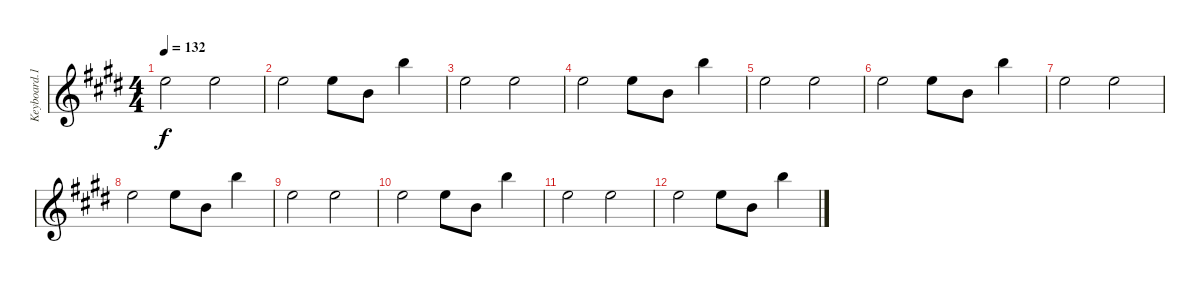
\track ("Keyboard.1" "Keyboard.1") {instrument electricgrandpiano}
\staff {score}
\tuning (E4 B3 G3 D3 A2 E2 B1) {hide}
\ts (4 4)
\tempo 132
\clef g2
\ks e
12.1.2{dy f} 12.1.2 |
12.1.2 12.1.8 7.1.8 19.1.4 |
12.1.2 12.1.2 |
12.1.2 12.1.8 7.1.8 19.1.4 |
12.1.2 12.1.2 |
12.1.2 12.1.8 7.1.8 19.1.4 |
12.1.2 12.1.2 |
12.1.2 12.1.8 7.1.8 19.1.4 |
12.1.2 12.1.2 |
12.1.2 12.1.8 7.1.8 19.1.4 |
12.1.2 12.1.2 |
12.1.2 12.1.8 7.1.8 19.1.4
